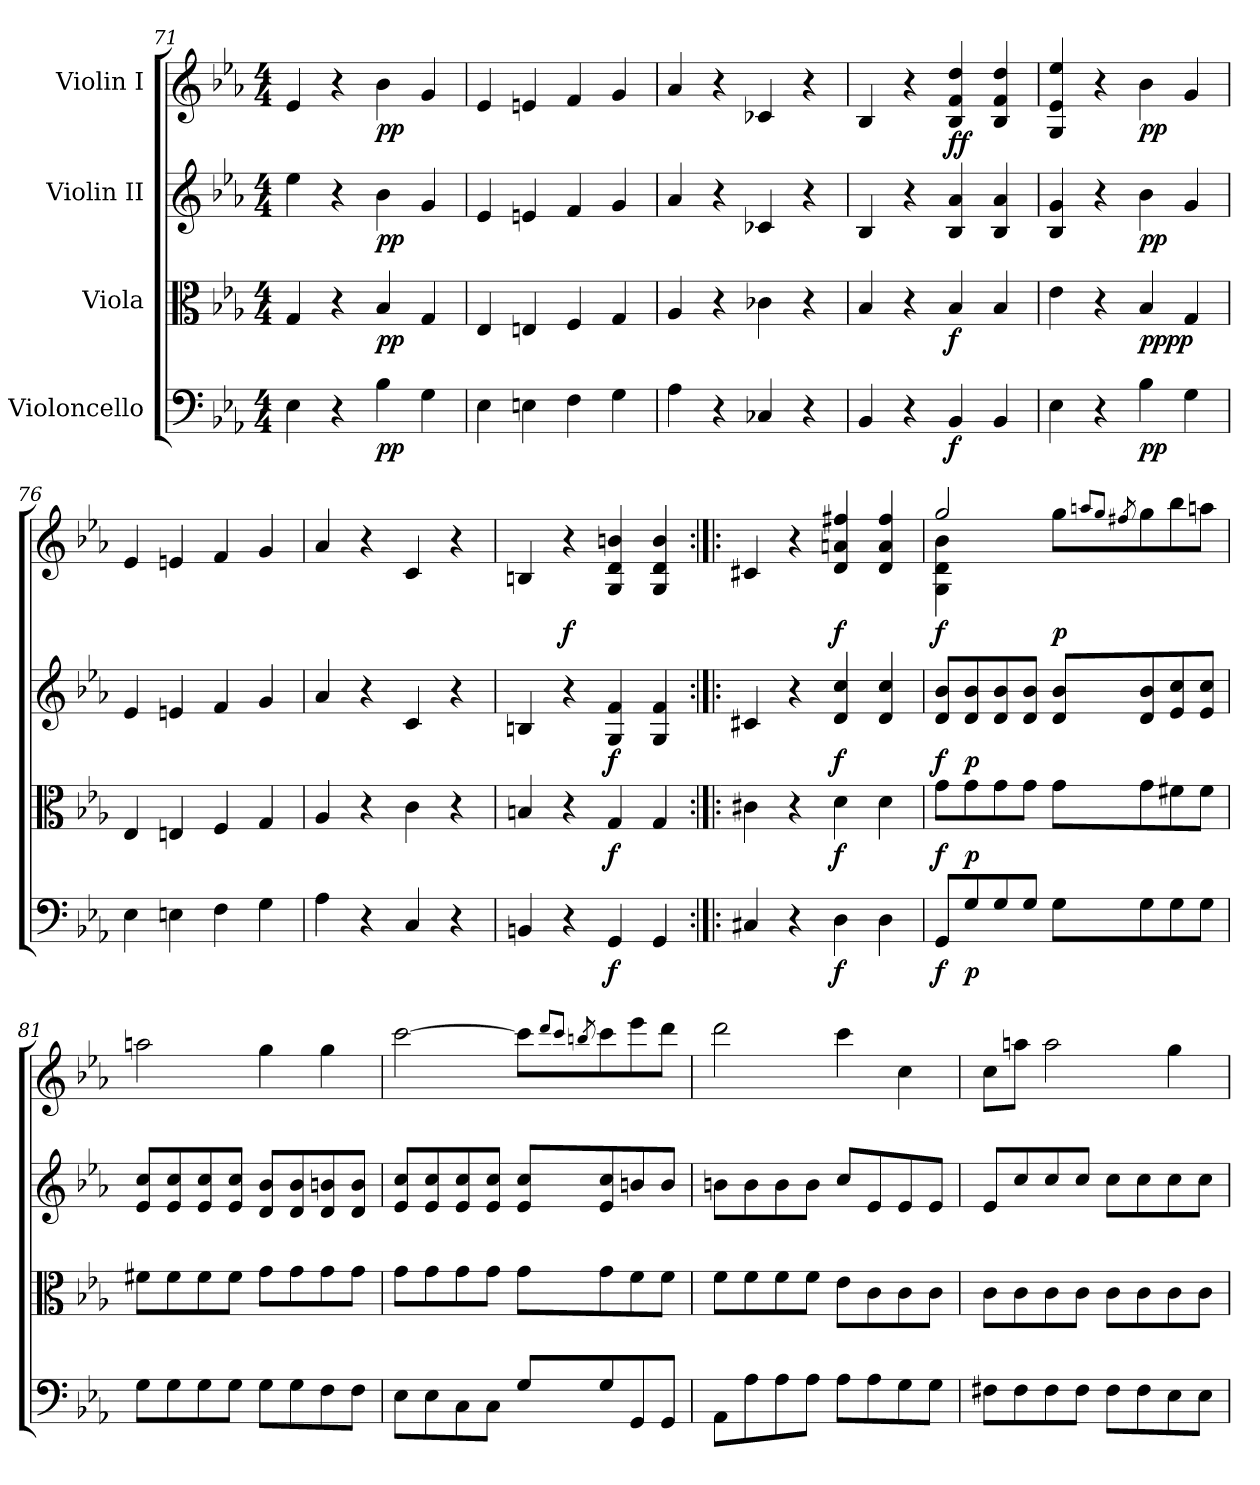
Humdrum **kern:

**kern	**dynam	**kern	**dynam	**kern	**dynam	**kern	**dynam
*part4	*part4	*part3	*part3	*part2	*part2	*part1	*part1
*staff4	*staff4	*staff3	*staff3	*staff2	*staff2	*staff1	*staff1
*I"Violoncello	*	*I"Viola	*	*I"Violin II	*	*I"Violin I	*
*clefF4	*	*clefC3	*	*clefG2	*	*clefG2	*
*k[b-e-a-]	*	*k[b-e-a-]	*	*k[b-e-a-]	*	*k[b-e-a-]	*
*M4/4	*	*M4/4	*	*M4/4	*	*M4/4	*
=71	=71	=71	=71	=71	=71	=71	=71
4E-\	.	4G/	.	4ee-\	.	4e-/	.
4r	.	4r	.	4r	.	4r	.
!	!LO:DY:b	!	!LO:DY:b	!	!LO:DY:b	!	!LO:DY:b
4B-\	pp	4B-/	pp	4b-\	pp	4b-\	pp
4G\	.	4G/	.	4g/	.	4g/	.
=72	=72	=72	=72	=72	=72	=72	=72
4E-\	.	4E-/	.	4e-/	.	4e-/	.
4En\	.	4En/	.	4en/	.	4en/	.
4F\	.	4F/	.	4f/	.	4f/	.
4G\	.	4G/	.	4g/	.	4g/	.
=73	=73	=73	=73	=73	=73	=73	=73
4A-\	.	4A-/	.	4a-/	.	4a-/	.
4r	.	4r	.	4r	.	4r	.
4C-X/	.	4c-X\	.	4c-X/	.	4c-X/	.
4r	.	4r	.	4r	.	4r	.
!!LO:PB:g=z
=74	=74	=74	=74	=74	=74	=74	=74
4BB-/	.	4B-/	.	4B-/	.	4B-/	.
4r	.	4r	.	4r	.	4r	.
!	!LO:DY:b	!	!LO:DY:b	!	!LO:DY:b	!	!
!	!	!	!	!	!LO:DY:n=1:a	!	!
4BB-/	f	4B-/	f	4B-/ 4a-/	f f	4B-/ 4f/ 4dd/	.
4BB-/	.	4B-/	.	4B-/ 4a-/	.	4B-/ 4f/ 4dd/	.
=75	=75	=75	=75	=75	=75	=75	=75
4E-\	.	4e-\	.	4B-/ 4g/	.	4G/ 4e-/ 4ee-/	.
4r	.	4r	.	4r	.	4r	.
!	!LO:DY:b	!	!LO:DY:b	!	!	!	!
!	!	!	!LO:DY:n=1:b	!	!LO:DY:b	!	!LO:DY:b
4B-\	pp	4B-/	pp pp	4b-\	pp	4b-\	pp
4G\	.	4G/	.	4g/	.	4g/	.
=76	=76	=76	=76	=76	=76	=76	=76
4E-\	.	4E-/	.	4e-/	.	4e-/	.
4En\	.	4En/	.	4en/	.	4en/	.
4F\	.	4F/	.	4f/	.	4f/	.
4G\	.	4G/	.	4g/	.	4g/	.
=77	=77	=77	=77	=77	=77	=77	=77
4A-\	.	4A-/	.	4a-/	.	4a-/	.
4r	.	4r	.	4r	.	4r	.
4C/	.	4c\	.	4c/	.	4c/	.
4r	.	4r	.	4r	.	4r	.
=78	=78	=78	=78	=78	=78	=78	=78
4BBn/	.	4Bn/	.	4Bn/	.	4Bn/	.
!	!	!	!	!	!	!	!LO:DY:b
4r	.	4r	.	4r	.	4r	f
!	!LO:DY:b	!	!LO:DY:b	!	!LO:DY:b	!	!
4GG/	f	4G/	f	4G/ 4f/	f	4G/ 4d/ 4bn/	.
4GG/	.	4G/	.	4G/ 4f/	.	4G/ 4d/ 4b/	.
!!LO:LB:g=z
=79:|!|:	=79:|!|:	=79:|!|:	=79:|!|:	=79:|!|:	=79:|!|:	=79:|!|:	=79:|!|:
4C#X/	.	4c#X\	.	4c#X/	.	4c#X/	.
4r	.	4r	.	4r	.	4r	.
!	!LO:DY:b	!	!LO:DY:b	!	!LO:DY:b	!	!LO:DY:b
4D\	f	4d\	f	4d/ 4cc/	f	4d/ 4an/ 4ff#X/	f
4D\	.	4d\	.	4d/ 4cc/	.	4d/ 4a/ 4ff#/	.
=80	=80	=80	=80	=80	=80	=80	=80
*	*	*	*	*	*	*^	*
!	!LO:DY:b	!	!LO:DY:b	!	!LO:DY:b	!	!	!LO:DY:b
8GG/L	f	8g\L	f	8d/ 8b-/L	f	2gg/	4G\ 4d\ 4b-\	f
!	!LO:DY:b	!	!LO:DY:b	!	!LO:DY:b	!	!	!
8G/	p	8g\	p	8d/ 8b-/	p	.	.	.
8G/	.	8g\	.	8d/ 8b-/	.	.	2.ryy	.
8G/J	.	8g\J	.	8d/ 8b-/J	.	.	.	.
!	!	!	!	!	!	!	!	!LO:DY:b
8G\L	.	8g\L	.	8d/ 8b-/L	.	8gg\L	.	p
.	.	.	.	.	.	8qaan/L	.	.
.	.	.	.	.	.	8qgg/J	.	.
.	.	.	.	.	.	8qff#X/	.	.
8G\	.	8g\	.	8d/ 8b-/	.	8gg\	.	.
8G\	.	8f#X\	.	8e-/ 8cc/	.	8bb-\	.	.
8G\J	.	8f#\J	.	8e-/ 8cc/J	.	8aa\J	.	.
*	*	*	*	*	*	*v	*v	*
=81	=81	=81	=81	=81	=81	=81	=81
8G\L	.	8f#X\L	.	8e-/ 8cc/L	.	2aan\	.
8G\	.	8f#\	.	8e-/ 8cc/	.	.	.
8G\	.	8f#\	.	8e-/ 8cc/	.	.	.
8G\J	.	8f#\J	.	8e-/ 8cc/J	.	.	.
8G\L	.	8g\L	.	8d/ 8b-/L	.	4gg\	.
8G\	.	8g\	.	8d/ 8b-/	.	.	.
8F\	.	8g\	.	8d/ 8bn/	.	4gg\	.
8F\J	.	8g\J	.	8d/ 8b/J	.	.	.
!!LO:PB:g=z
=82	=82	=82	=82	=82	=82	=82	=82
8E-\L	.	8g\L	.	8e-/ 8cc/L	.	[2ccc\	.
8E-\	.	8g\	.	8e-/ 8cc/	.	.	.
8C\	.	8g\	.	8e-/ 8cc/	.	.	.
8C\J	.	8g\J	.	8e-/ 8cc/J	.	.	.
8G/L	.	8g\L	.	8e-/ 8cc/L	.	8ccc\L]	.
.	.	.	.	.	.	8qddd/L	.
.	.	.	.	.	.	8qccc/J	.
.	.	.	.	.	.	8qbbn/	.
8G/	.	8g\	.	8e-/ 8cc/	.	8ccc\	.
8GG/	.	8f\	.	8bn/	.	8eee-\	.
8GG/J	.	8f\J	.	8b/J	.	8ddd\J	.
=83	=83	=83	=83	=83	=83	=83	=83
8AA-\L	.	8f\L	.	8bn\L	.	2ddd\	.
8A-\	.	8f\	.	8b\	.	.	.
8A-\	.	8f\	.	8b\	.	.	.
8A-\J	.	8f\J	.	8b\J	.	.	.
8A-\L	.	8e-\L	.	8cc/L	.	4ccc\	.
8A-\	.	8c\	.	8e-/	.	.	.
8G\	.	8c\	.	8e-/	.	4cc\	.
8G\J	.	8c\J	.	8e-/J	.	.	.
=84	=84	=84	=84	=84	=84	=84	=84
8F#X\L	.	8c\L	.	8e-/L	.	8cc\L	.
8F#\	.	8c\	.	8cc/	.	8aan\J	.
8F#\	.	8c\	.	8cc/	.	2aa\	.
8F#\J	.	8c\J	.	8cc/J	.	.	.
8F#\L	.	8c\L	.	8cc\L	.	.	.
8F#\	.	8c\	.	8cc\	.	.	.
8E-\	.	8c\	.	8cc\	.	4gg\	.
8E-\J	.	8c\J	.	8cc\J	.	.	.
=	=	=	=	=	=	=	=
*-	*-	*-	*-	*-	*-	*-	*-
